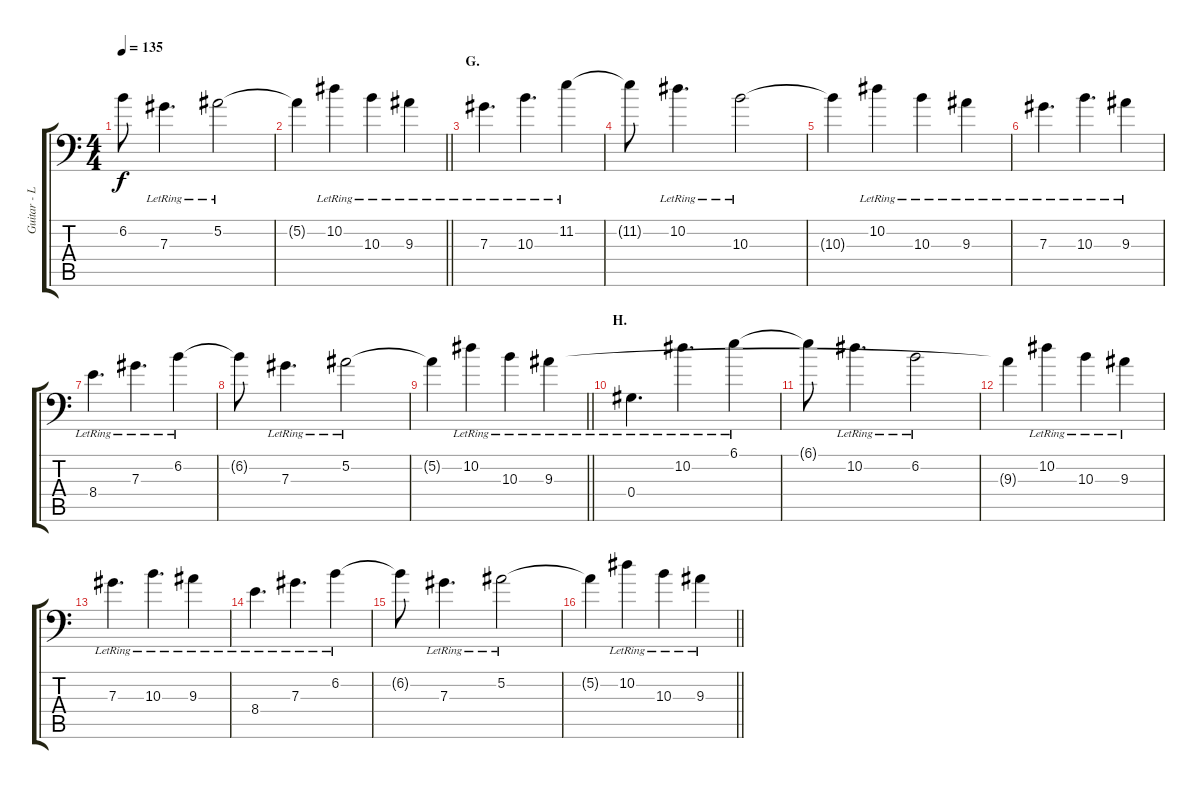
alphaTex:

\track ("Guitar - Left" "Guitar - L") {instrument distortionguitar}
\staff {score tabs}
\tuning (Bb3 F3 Db3 Ab2 Eb2 Ab1) {hide}
\ts (4 4)
\tempo 135
\clef f4
\ks c
6.2{t}.8{dy f} 7.3{lr}.4{d} 5.2{lr}.2 |
\barLineRight lightlight
5.2{t}.4 10.2{lr}.4 10.3{lr}.4 9.3{lr}.4 |
\section ("" "G.")
7.3{lr}.4{d} 10.3{lr}.4{d} 11.2{lr}.4 |
11.2{t}.8 10.2{lr}.4{d} 10.3{lr}.2 |
10.3{t}.4 10.2{lr}.4 10.3{lr}.4 9.3{lr}.4 |
7.3{lr}.4{d} 10.3{lr}.4{d} 9.3{lr}.4 |
8.4{lr}.4{d} 7.3{lr}.4{d} 6.2{lr}.4 |
6.2{t}.8 7.3{lr}.4{d} 5.2{lr}.2 |
\barLineRight lightlight
5.2{t}.4 10.2{lr}.4 10.3{lr}.4 9.3{lr}.4 |
\section ("" "H.")
0.4{lr}.4{d} 10.2{lr}.4{d} 6.1{lr}.4 |
6.1{t}.8 10.2{lr}.4{d} 6.2{lr}.2 |
9.3{t}.4 10.2{lr}.4 10.3{lr}.4 9.3{lr}.4 |
7.3{lr}.4{d} 10.3{lr}.4{d} 9.3{lr}.4 |
8.4{lr}.4{d} 7.3{lr}.4{d} 6.2{lr}.4 |
6.2{t}.8 7.3{lr}.4{d} 5.2{lr}.2 |
\barLineRight lightlight
5.2{t}.4 10.2{lr}.4 10.3{lr}.4 9.3{lr}.4
